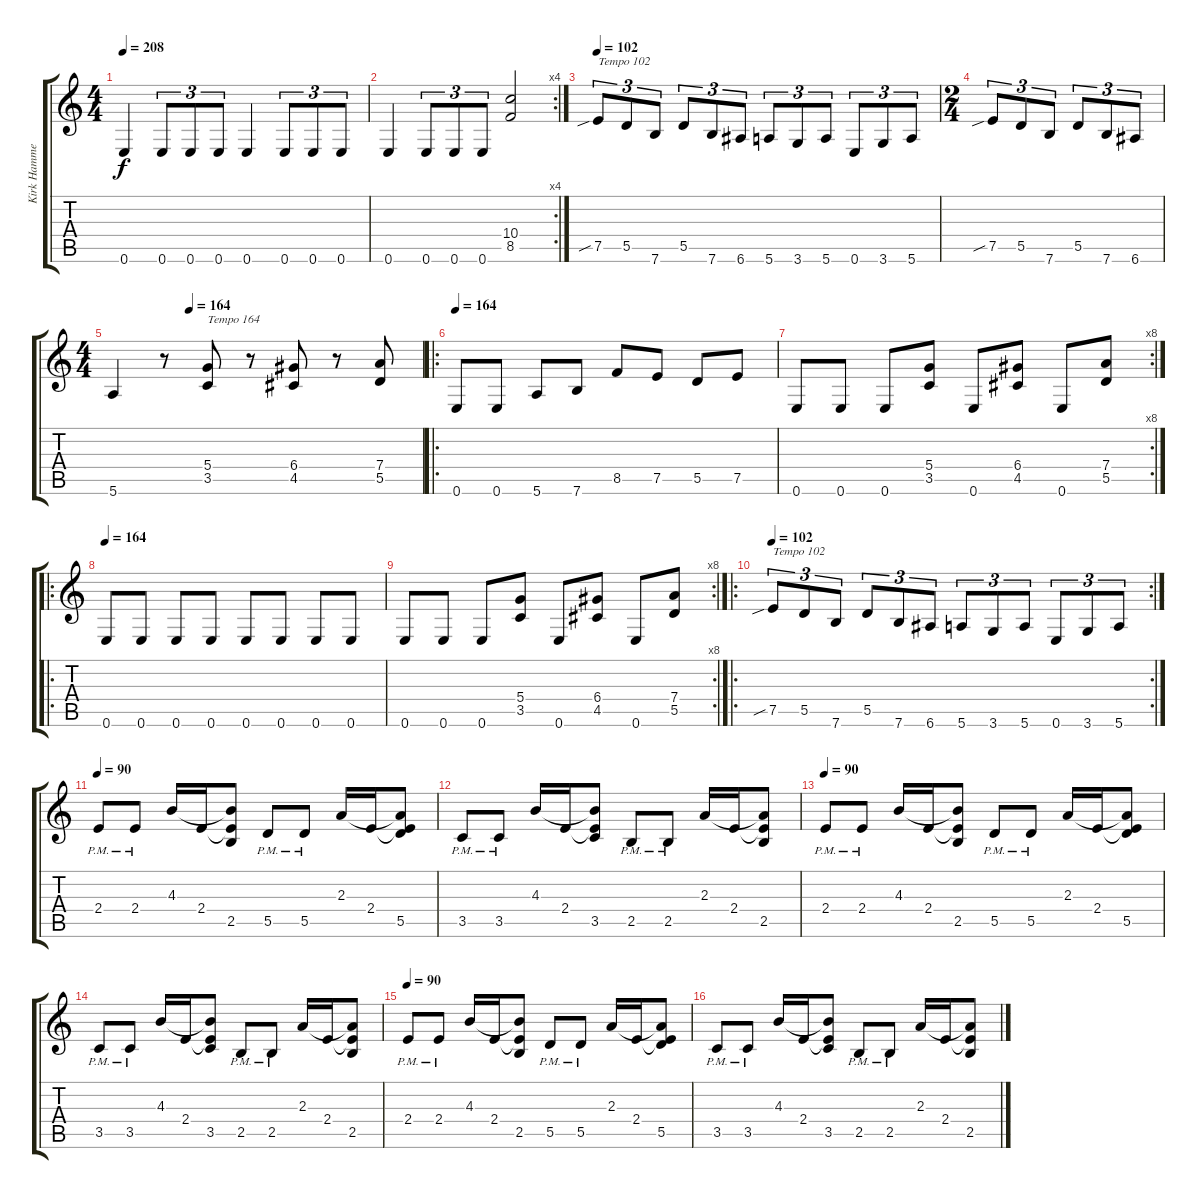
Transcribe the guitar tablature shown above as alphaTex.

\track ("Kirk Hammet (Guitar 2)" "Kirk Hamme") {instrument distortionguitar}
\staff {score tabs}
\tuning (E4 B3 G3 D3 A2 E2) {hide}
\ts (4 4)
\tempo 208
\clef g2
\ks c
0.6.4{dy f} 0.6.8{tu (3 2)} 0.6.8{tu (3 2)} 0.6.8{tu (3 2)} 0.6.4 0.6.8{tu (3 2)} 0.6.8{tu (3 2)} 0.6.8{tu (3 2)} |
\rc 4
0.6.4 0.6.8{tu (3 2)} 0.6.8{tu (3 2)} 0.6.8{tu (3 2)} (10.4 8.5).2 |
\tempo 102
7.5{sib}.8{tu (3 2) txt "Tempo 102"} 5.5.8{tu (3 2)} 7.6.8{tu (3 2)} 5.5.8{tu (3 2)} 7.6.8{tu (3 2)} 6.6.8{tu (3 2)} 5.6.8{tu (3 2)} 3.6.8{tu (3 2)} 5.6.8{tu (3 2)} 0.6.8{tu (3 2)} 3.6.8{tu (3 2)} 5.6.8{tu (3 2)} |
\ts (2 4)
7.5{sib}.8{tu (3 2)} 5.5.8{tu (3 2)} 7.6.8{tu (3 2)} 5.5.8{tu (3 2)} 7.6.8{tu (3 2)} 6.6.8{tu (3 2)} |
\ts (4 4)
\tempo (164 0.25)
5.6.4 r.8 (5.4 3.5).8{txt "Tempo 164"} r.8 (6.4 4.5).8 r.8 (7.4 5.5).8 |
\ro
\tempo 164
0.6.8 0.6.8 5.6.8 7.6.8 8.5.8 7.5.8 5.5.8 7.5.8 |
\rc 8
0.6.8 0.6.8 0.6.8 (5.4 3.5).8 0.6.8 (6.4 4.5).8 0.6.8 (7.4 5.5).8 |
\ro
\tempo 164
0.6.8 0.6.8 0.6.8 0.6.8 0.6.8 0.6.8 0.6.8 0.6.8 |
\rc 8
0.6.8 0.6.8 0.6.8 (5.4 3.5).8 0.6.8 (6.4 4.5).8 0.6.8 (7.4 5.5).8 |
\ro
\rc 2
\tempo 102
7.5{sib}.8{tu (3 2) txt "Tempo 102"} 5.5.8{tu (3 2)} 7.6.8{tu (3 2)} 5.5.8{tu (3 2)} 7.6.8{tu (3 2)} 6.6.8{tu (3 2)} 5.6.8{tu (3 2)} 3.6.8{tu (3 2)} 5.6.8{tu (3 2)} 0.6.8{tu (3 2)} 3.6.8{tu (3 2)} 5.6.8{tu (3 2)} |
\tempo 90
2.4{pm}.8 2.4{pm}.8 4.3.16 2.4.16 (4.3{t} 2.4{t} 2.5).8 5.5{pm}.8 5.5{pm}.8 2.3.16 2.4.16 (2.3{t} 2.4{t} 5.5).8 |
3.5{pm}.8 3.5{pm}.8 4.3.16 2.4.16 (4.3{t} 2.4{t} 3.5).8 2.5{pm}.8 2.5{pm}.8 2.3.16 2.4.16 (2.3{t} 2.4{t} 2.5).8 |
\tempo 90
2.4{pm}.8 2.4{pm}.8 4.3.16 2.4.16 (4.3{t} 2.4{t} 2.5).8 5.5{pm}.8 5.5{pm}.8 2.3.16 2.4.16 (2.3{t} 2.4{t} 5.5).8 |
3.5{pm}.8 3.5{pm}.8 4.3.16 2.4.16 (4.3{t} 2.4{t} 3.5).8 2.5{pm}.8 2.5{pm}.8 2.3.16 2.4.16 (2.3{t} 2.4{t} 2.5).8 |
\tempo 90
2.4{pm}.8 2.4{pm}.8 4.3.16 2.4.16 (4.3{t} 2.4{t} 2.5).8 5.5{pm}.8 5.5{pm}.8 2.3.16 2.4.16 (2.3{t} 2.4{t} 5.5).8 |
3.5{pm}.8 3.5{pm}.8 4.3.16 2.4.16 (4.3{t} 2.4{t} 3.5).8 2.5{pm}.8 2.5{pm}.8 2.3.16 2.4.16 (2.3{t} 2.4{t} 2.5).8
